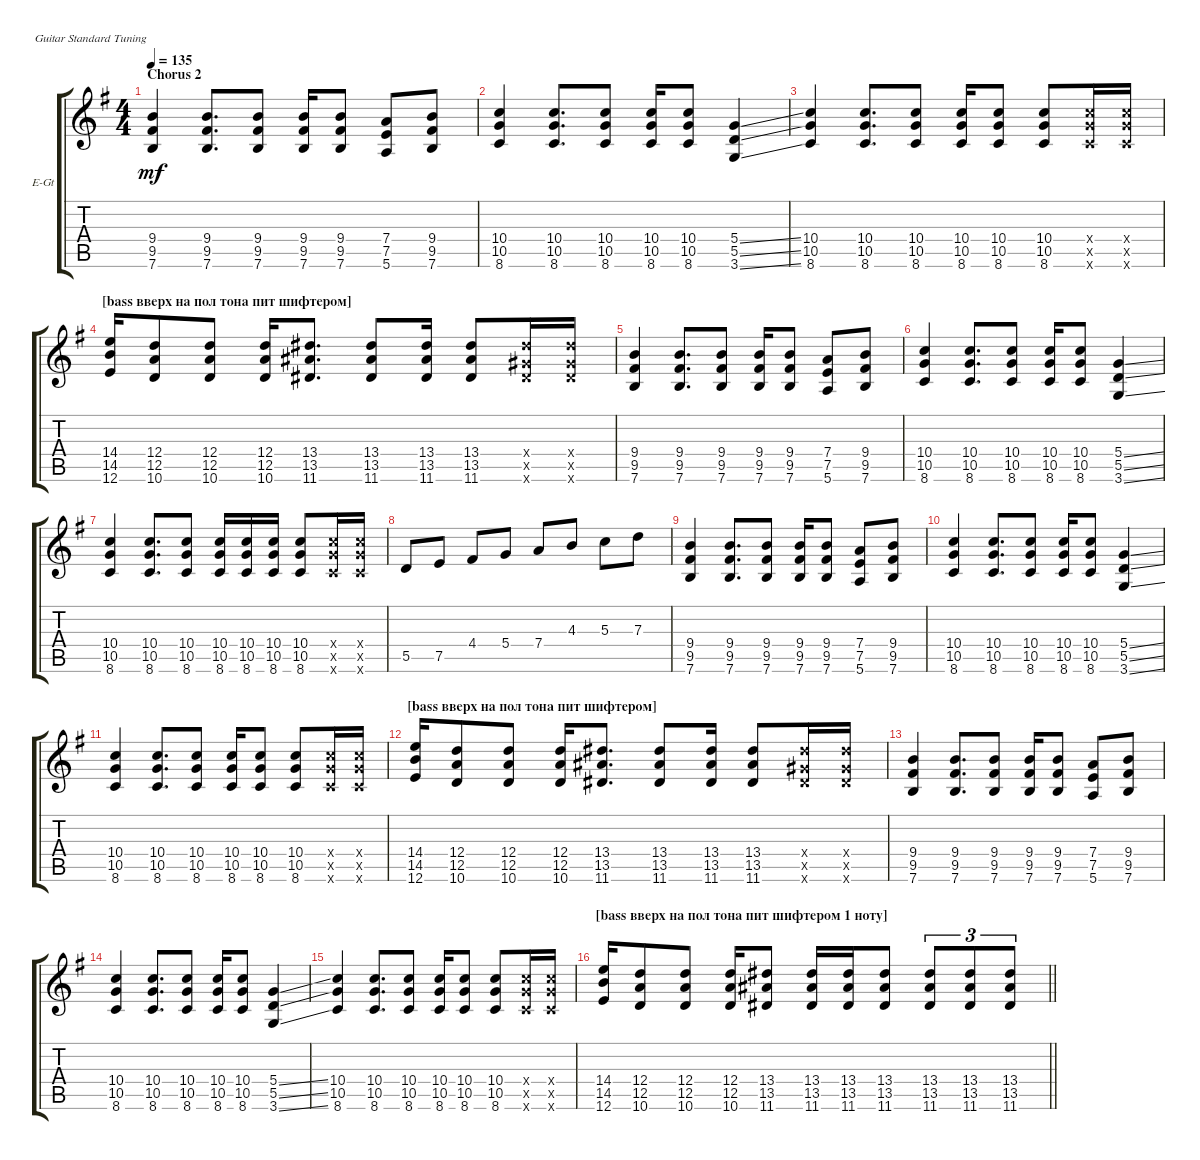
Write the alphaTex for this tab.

\bracketExtendMode groupsimilarinstruments
\firstSystemTrackNameOrientation horizontal
\otherSystemsTrackNameOrientation horizontal
\track ("guitar drive (Artur Potemkin)" "E-Gt") {instrument electricguitarclean}
\staff {score tabs}
\tuning (E4 B3 G3 D3 A2 E2)
\ts (4 4)
\section ("" "Chorus 2")
\tempo 135
\clef g2
\scale
0.333333
\ks eminor
(9.4 9.5 7.6).4{dy mf} (9.4 9.5 7.6).8{d} (9.4 9.5 7.6).8 (9.4 9.5 7.6).16 (7.6 9.5 9.4).8 (7.4 7.5 5.6).8 (9.4 9.5 7.6).8 |
\scale
0.333333 (10.4 10.5 8.6).4 (8.6 10.5 10.4).8{d} (8.6 10.5 10.4).8 (8.6 10.5 10.4).16 (10.4 10.5 8.6).8 (5.5{ss} 5.4{ss} 3.6{ss}).4 |
\scale
0.333333 (10.4 10.5 8.6).4 (8.6 10.5 10.4).8{d} (8.6 10.5 10.4).8 (8.6 10.5 10.4).16 (10.5 10.4 8.6).8 (8.6 10.5 10.4).8 (8.6{x} 10.5{x} 10.4{x}).16 (8.6{x} 10.5{x} 10.4{x}).16 |
\section ("" "[bass вверх на пол тона пит шифтером]")
\scale
0.333333 (14.4 14.5 12.6).16 (12.4 12.5 10.6).8 (12.4 12.5 10.6).8 (12.4 12.5 10.6).16 (13.4 13.5 11.6).8{d} (13.4 13.5 11.6).8 (11.6 13.5 13.4).16 (13.4 13.5 11.6).8 (11.6{x} 11.5{x} 13.4{x}).16 (13.4{x} 11.5{x} 11.6{x}).16 |
\scale
0.333333 (9.4 9.5 7.6).4 (9.4 9.5 7.6).8{d} (9.4 9.5 7.6).8 (9.4 9.5 7.6).16 (7.6 9.5 9.4).8 (7.4 7.5 5.6).8 (9.4 9.5 7.6).8 |
\scale
0.333333 (10.4 10.5 8.6).4 (8.6 10.5 10.4).8{d} (8.6 10.5 10.4).8 (8.6 10.5 10.4).16 (10.4 10.5 8.6).8 (5.5{ss} 5.4{ss} 3.6{ss}).4 |
\scale
0.333333 (10.4 10.5 8.6).4 (8.6 10.5 10.4).8{d} (8.6 10.5 10.4).8 (8.6 10.5 10.4).16 (10.5 10.4 8.6).16 (8.6 10.5 10.4).16 (8.6 10.5 10.4).8 (8.6{x} 10.5{x} 10.4{x}).16 (8.6{x} 10.5{x} 10.4{x}).16 |
\scale
0.333333 5.5.8 7.5.8 4.4.8 5.4.8 7.4.8 4.3.8 5.3.8 7.3.8 |
\scale
0.333333 (9.4 9.5 7.6).4 (9.4 9.5 7.6).8{d} (9.4 9.5 7.6).8 (9.4 9.5 7.6).16 (7.6 9.5 9.4).8 (7.4 7.5 5.6).8 (9.4 9.5 7.6).8 |
\scale
0.333333 (10.4 10.5 8.6).4 (8.6 10.5 10.4).8{d} (8.6 10.5 10.4).8 (8.6 10.5 10.4).16 (10.4 10.5 8.6).8 (5.5{ss} 5.4{ss} 3.6{ss}).4 |
\scale
0.333333 (10.4 10.5 8.6).4 (8.6 10.5 10.4).8{d} (8.6 10.5 10.4).8 (8.6 10.5 10.4).16 (10.5 10.4 8.6).8 (8.6 10.5 10.4).8 (8.6{x} 10.5{x} 10.4{x}).16 (8.6{x} 10.5{x} 10.4{x}).16 |
\section ("" "[bass вверх на пол тона пит шифтером]")
\scale
0.333333 (14.4 14.5 12.6).16 (12.4 12.5 10.6).8 (12.4 12.5 10.6).8 (12.4 12.5 10.6).16 (13.4 13.5 11.6).8{d} (13.4 13.5 11.6).8 (11.6 13.5 13.4).16 (13.4 13.5 11.6).8 (11.6{x} 11.5{x} 13.4{x}).16 (13.4{x} 11.5{x} 11.6{x}).16 |
\scale
0.333333 (9.4 9.5 7.6).4 (9.4 9.5 7.6).8{d} (9.4 9.5 7.6).8 (9.4 9.5 7.6).16 (7.6 9.5 9.4).8 (7.4 7.5 5.6).8 (9.4 9.5 7.6).8 |
\scale
0.333333 (10.4 10.5 8.6).4 (8.6 10.5 10.4).8{d} (8.6 10.5 10.4).8 (8.6 10.5 10.4).16 (10.4 10.5 8.6).8 (5.5{ss} 5.4{ss} 3.6{ss}).4 |
\scale
0.256303 (10.4 10.5 8.6).4 (8.6 10.5 10.4).8{d} (8.6 10.5 10.4).8 (8.6 10.5 10.4).16 (10.5 10.4 8.6).8 (8.6 10.5 10.4).8 (8.6{x} 10.5{x} 10.4{x}).16 (8.6{x} 10.5{x} 10.4{x}).16 |
\section ("" "[bass вверх на пол тона пит шифтером 1 ноту]")
\scale
0.256303
\barLineRight lightlight
(14.4 14.5 12.6).16 (12.4 12.5 10.6).8 (12.4 12.5 10.6).8 (12.4 12.5 10.6).16 (13.4 13.5 11.6).8 (13.4 13.5 11.6).16 (11.6 13.5 13.4).16 (13.4 13.5 11.6).8 (13.5 13.4 11.6).8{tu (3 2)} (13.4 13.5 11.6).8{tu (3 2)} (13.4 13.5 11.6).8{tu (3 2)}
